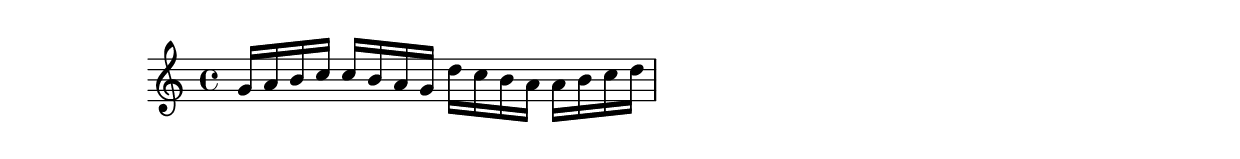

\version "2.14.0"
\header { texidoc = "@cindex Beam Damp
Beams are less steep than the notes they encompass. " }
\layout{
  ragged-right = ##t
}

\relative c''{
  %%		\stemUp
  %%		 a16[ b b c]
  %%		 c[ b b a]
  %%		\stemDown
  %%		 c[ b b a]
  %%		 a[ b b c]
  \stemUp
  g16[ a b c]
  c[ b a g]
  \stemDown
  d'[ c b a]
  a[ b c d]
}


